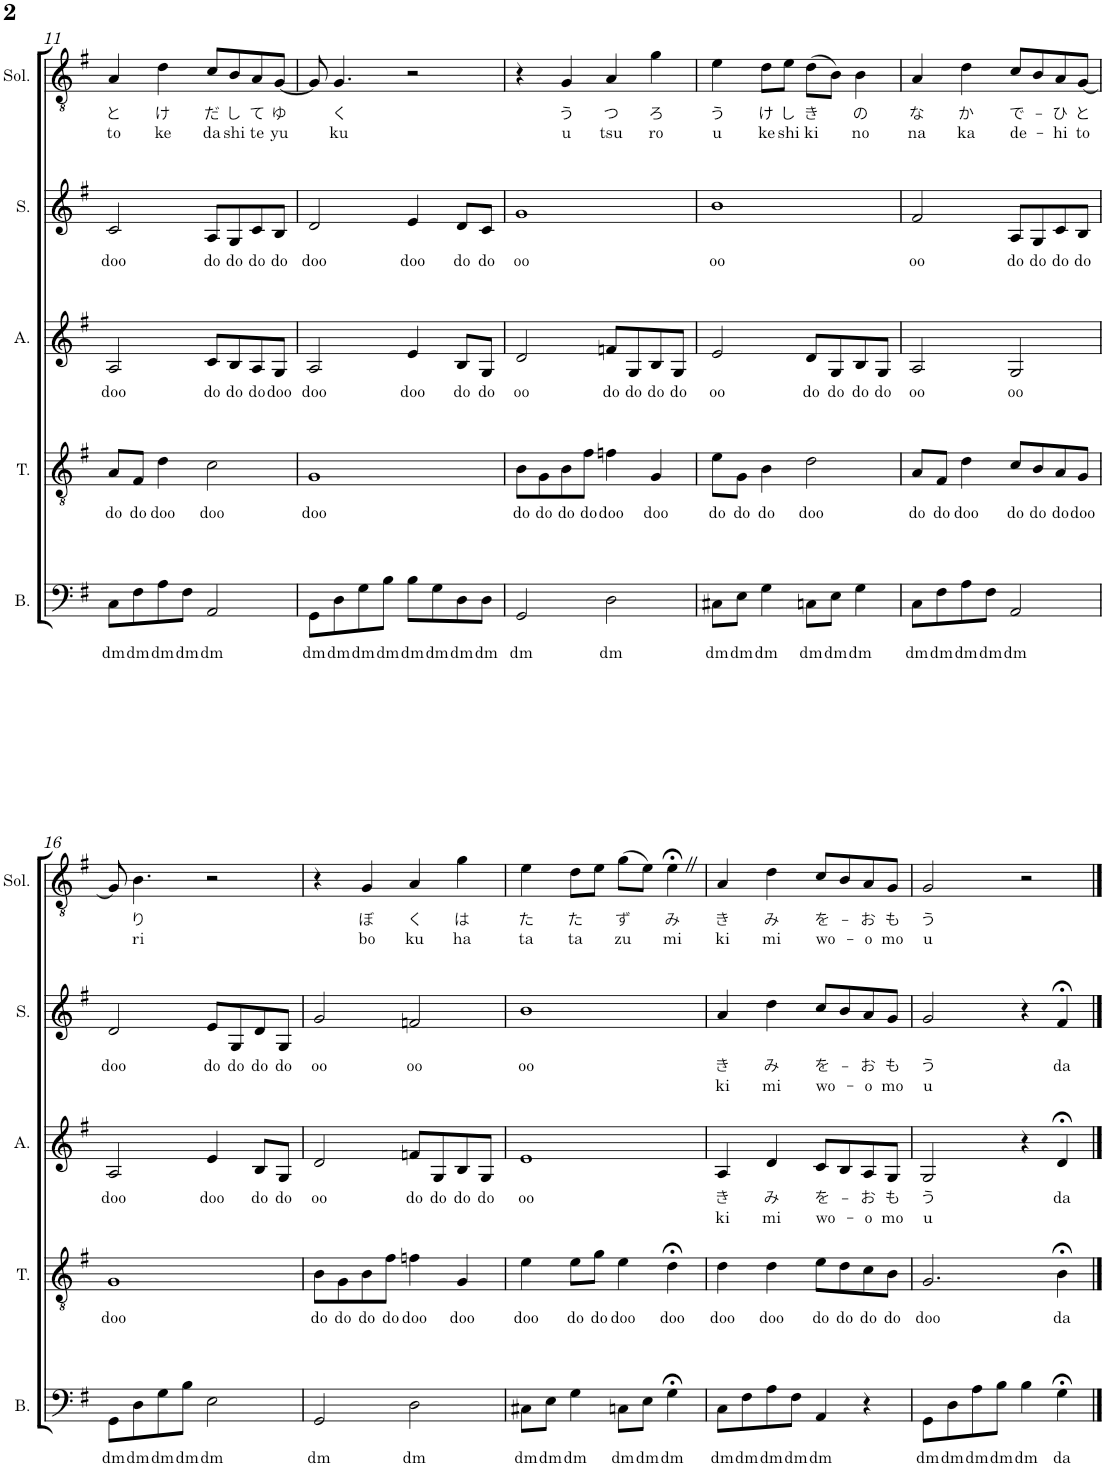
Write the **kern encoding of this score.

**kern	**text	**kern	**text	**kern	**text	**text	**kern	**text	**text	**kern	**text	**text
*part5	*part5	*part4	*part4	*part3	*part3	*part3	*part2	*part2	*part2	*part1	*part1	*part1
*staff5	*staff5	*staff4	*staff4	*staff3	*staff3	*staff3	*staff2	*staff2	*staff2	*staff1	*staff1	*staff1
*I"Bass	*	*I"Tenor	*	*I"Alto	*	*	*I"Soprano	*	*	*I"Solo (Tenor)	*	*
*I'B.	*	*I'T.	*	*I'A.	*	*	*I'S.	*	*	*I'Sol.	*	*
!!LO:PB:g=z
*clefF4	*	*clefGv2	*	*clefG2	*	*	*clefG2	*	*	*clefGv2	*	*
*k[f#]	*	*k[f#]	*	*k[f#]	*	*	*k[f#]	*	*	*k[f#]	*	*
*M4/4	*	*M4/4	*	*M4/4	*	*	*M4/4	*	*	*M4/4	*	*
=11	=11	=11	=11	=11	=11	=11	=11	=11	=11	=11	=11	=11
!	!LO:LY:b	!	!LO:LY:b	!	!LO:LY:b	!	!	!LO:LY:b	!	!	!LO:LY:b	!LO:LY:b
8C\L	dm	8A/L	do	2A/	doo	.	2c/	doo	.	4A/	と	to
!	!LO:LY:b	!	!LO:LY:b	!	!	!	!	!	!	!	!	!
8F#\	dm	8F#/J	do	.	.	.	.	.	.	.	.	.
!	!LO:LY:b	!	!LO:LY:b	!	!	!	!	!	!	!	!LO:LY:b	!LO:LY:b
8A\	dm	4d\	doo	.	.	.	.	.	.	4d\	け	ke
!	!LO:LY:b	!	!	!	!	!	!	!	!	!	!	!
8F#\J	dm	.	.	.	.	.	.	.	.	.	.	.
!	!LO:LY:b	!	!LO:LY:b	!	!LO:LY:b	!	!	!LO:LY:b	!	!	!LO:LY:b	!LO:LY:b
2AA/	dm	2c\	doo	8c/L	do	.	8A/L	do	.	8c/L	だ	da
!	!	!	!	!	!LO:LY:b	!	!	!LO:LY:b	!	!	!LO:LY:b	!LO:LY:b
.	.	.	.	8B/	do	.	8G/	do	.	8B/	し	shi
!	!	!	!	!	!LO:LY:b	!	!	!LO:LY:b	!	!	!LO:LY:b	!LO:LY:b
.	.	.	.	8A/	do	.	8c/	do	.	8A/	て	te
!	!	!	!	!	!LO:LY:b	!	!	!LO:LY:b	!	!	!LO:LY:b	!LO:LY:b
.	.	.	.	8G/J	doo	.	8B/J	do	.	[8G/J	ゆ	yu
=12	=12	=12	=12	=12	=12	=12	=12	=12	=12	=12	=12	=12
!	!LO:LY:b	!	!LO:LY:b	!	!LO:LY:b	!	!	!LO:LY:b	!	!	!	!
8GG\L	dm	1G	doo	2A/	doo	.	2d/	doo	.	8G/]	.	.
!	!LO:LY:b	!	!	!	!	!	!	!	!	!	!LO:LY:b	!LO:LY:b
8D\	dm	.	.	.	.	.	.	.	.	4.G/	く	ku
!	!LO:LY:b	!	!	!	!	!	!	!	!	!	!	!
8G\	dm	.	.	.	.	.	.	.	.	.	.	.
!	!LO:LY:b	!	!	!	!	!	!	!	!	!	!	!
8B\J	dm	.	.	.	.	.	.	.	.	.	.	.
!	!LO:LY:b	!	!	!	!LO:LY:b	!	!	!LO:LY:b	!	!	!	!
8B\L	dm	.	.	4e/	doo	.	4e/	doo	.	2r	.	.
!	!LO:LY:b	!	!	!	!	!	!	!	!	!	!	!
8G\	dm	.	.	.	.	.	.	.	.	.	.	.
!	!LO:LY:b	!	!	!	!LO:LY:b	!	!	!LO:LY:b	!	!	!	!
8D\	dm	.	.	8B/L	do	.	8d/L	do	.	.	.	.
!	!LO:LY:b	!	!	!	!LO:LY:b	!	!	!LO:LY:b	!	!	!	!
8D\J	dm	.	.	8G/J	do	.	8c/J	do	.	.	.	.
=13	=13	=13	=13	=13	=13	=13	=13	=13	=13	=13	=13	=13
!	!LO:LY:b	!	!LO:LY:b	!	!LO:LY:b	!	!	!LO:LY:b	!	!	!	!
2GG/	dm	8B\L	do	2d/	oo	.	1g	oo	.	4r	.	.
!	!	!	!LO:LY:b	!	!	!	!	!	!	!	!	!
.	.	8G\	do	.	.	.	.	.	.	.	.	.
!	!	!	!LO:LY:b	!	!	!	!	!	!	!	!LO:LY:b	!LO:LY:b
.	.	8B\	do	.	.	.	.	.	.	4G/	う	u
!	!	!	!LO:LY:b	!	!	!	!	!	!	!	!	!
.	.	8f#\J	do	.	.	.	.	.	.	.	.	.
!	!LO:LY:b	!	!LO:LY:b	!	!LO:LY:b	!	!	!	!	!	!LO:LY:b	!LO:LY:b
2D\	dm	4fn\	doo	8fn/L	do	.	.	.	.	4A/	つ	tsu
!	!	!	!	!	!LO:LY:b	!	!	!	!	!	!	!
.	.	.	.	8G/	do	.	.	.	.	.	.	.
!	!	!	!LO:LY:b	!	!LO:LY:b	!	!	!	!	!	!LO:LY:b	!LO:LY:b
.	.	4G/	doo	8B/	do	.	.	.	.	4g\	ろ	ro
!	!	!	!	!	!LO:LY:b	!	!	!	!	!	!	!
.	.	.	.	8G/J	do	.	.	.	.	.	.	.
=14	=14	=14	=14	=14	=14	=14	=14	=14	=14	=14	=14	=14
!	!LO:LY:b	!	!LO:LY:b	!	!LO:LY:b	!	!	!LO:LY:b	!	!	!LO:LY:b	!LO:LY:b
8C#X\L	dm	8e\L	do	2e/	oo	.	1b	oo	.	4e\	う	u
!	!LO:LY:b	!	!LO:LY:b	!	!	!	!	!	!	!	!	!
8E\J	dm	8G\J	do	.	.	.	.	.	.	.	.	.
!	!LO:LY:b	!	!LO:LY:b	!	!	!	!	!	!	!	!LO:LY:b	!LO:LY:b
4G\	dm	4B\	do	.	.	.	.	.	.	8d\L	け	ke
!	!	!	!	!	!	!	!	!	!	!	!LO:LY:b	!LO:LY:b
.	.	.	.	.	.	.	.	.	.	8e\J	し	shi
!	!LO:LY:b	!	!LO:LY:b	!	!LO:LY:b	!	!	!	!	!	!LO:LY:b	!LO:LY:b
8Cn\L	dm	2d\	doo	8d/L	do	.	.	.	.	(8d\L	き	ki
!	!LO:LY:b	!	!	!	!LO:LY:b	!	!	!	!	!	!	!
8E\J	dm	.	.	8G/	do	.	.	.	.	8B\J)	.	.
!	!LO:LY:b	!	!	!	!LO:LY:b	!	!	!	!	!	!LO:LY:b	!LO:LY:b
4G\	dm	.	.	8B/	do	.	.	.	.	4B\	の	no
!	!	!	!	!	!LO:LY:b	!	!	!	!	!	!	!
.	.	.	.	8G/J	do	.	.	.	.	.	.	.
=15	=15	=15	=15	=15	=15	=15	=15	=15	=15	=15	=15	=15
!	!LO:LY:b	!	!LO:LY:b	!	!LO:LY:b	!	!	!LO:LY:b	!	!	!LO:LY:b	!LO:LY:b
8C\L	dm	8A/L	do	2A/	oo	.	2f#/	oo	.	4A/	な	na
!	!LO:LY:b	!	!LO:LY:b	!	!	!	!	!	!	!	!	!
8F#\	dm	8F#/J	do	.	.	.	.	.	.	.	.	.
!	!LO:LY:b	!	!LO:LY:b	!	!	!	!	!	!	!	!LO:LY:b	!LO:LY:b
8A\	dm	4d\	doo	.	.	.	.	.	.	4d\	か	ka
!	!LO:LY:b	!	!	!	!	!	!	!	!	!	!	!
8F#\J	dm	.	.	.	.	.	.	.	.	.	.	.
!	!LO:LY:b	!	!LO:LY:b	!	!LO:LY:b	!	!	!LO:LY:b	!	!	!LO:LY:b	!LO:LY:b
2AA/	dm	8c/L	do	2G/	oo	.	8A/L	do	.	8c/L	で-	de-
!	!	!	!LO:LY:b	!	!	!	!	!LO:LY:b	!	!	!	!
.	.	8B/	do	.	.	.	8G/	do	.	8B/	.	.
!	!	!	!LO:LY:b	!	!	!	!	!LO:LY:b	!	!	!LO:LY:b	!LO:LY:b
.	.	8A/	do	.	.	.	8c/	do	.	8A/	-ひ	-hi
!	!	!	!LO:LY:b	!	!	!	!	!LO:LY:b	!	!	!LO:LY:b	!LO:LY:b
.	.	8G/J	doo	.	.	.	8B/J	do	.	[8G/J	と	to
!!LO:LB:g=z
=16	=16	=16	=16	=16	=16	=16	=16	=16	=16	=16	=16	=16
!	!LO:LY:b	!	!LO:LY:b	!	!LO:LY:b	!	!	!LO:LY:b	!	!	!	!
8GG\L	dm	1G	doo	2A/	doo	.	2d/	doo	.	8G/]	.	.
!	!LO:LY:b	!	!	!	!	!	!	!	!	!	!LO:LY:b	!LO:LY:b
8D\	dm	.	.	.	.	.	.	.	.	4.B\	り	ri
!	!LO:LY:b	!	!	!	!	!	!	!	!	!	!	!
8G\	dm	.	.	.	.	.	.	.	.	.	.	.
!	!LO:LY:b	!	!	!	!	!	!	!	!	!	!	!
8B\J	dm	.	.	.	.	.	.	.	.	.	.	.
!	!LO:LY:b	!	!	!	!LO:LY:b	!	!	!LO:LY:b	!	!	!	!
2E\	dm	.	.	4e/	doo	.	8e/L	do	.	2r	.	.
!	!	!	!	!	!	!	!	!LO:LY:b	!	!	!	!
.	.	.	.	.	.	.	8G/	do	.	.	.	.
!	!	!	!	!	!LO:LY:b	!	!	!LO:LY:b	!	!	!	!
.	.	.	.	8B/L	do	.	8d/	do	.	.	.	.
!	!	!	!	!	!LO:LY:b	!	!	!LO:LY:b	!	!	!	!
.	.	.	.	8G/J	do	.	8G/J	do	.	.	.	.
=17	=17	=17	=17	=17	=17	=17	=17	=17	=17	=17	=17	=17
!	!LO:LY:b	!	!LO:LY:b	!	!LO:LY:b	!	!	!LO:LY:b	!	!	!	!
2GG/	dm	8B\L	do	2d/	oo	.	2g/	oo	.	4r	.	.
!	!	!	!LO:LY:b	!	!	!	!	!	!	!	!	!
.	.	8G\	do	.	.	.	.	.	.	.	.	.
!	!	!	!LO:LY:b	!	!	!	!	!	!	!	!LO:LY:b	!LO:LY:b
.	.	8B\	do	.	.	.	.	.	.	4G/	ぼ	bo
!	!	!	!LO:LY:b	!	!	!	!	!	!	!	!	!
.	.	8f#\J	do	.	.	.	.	.	.	.	.	.
!	!LO:LY:b	!	!LO:LY:b	!	!LO:LY:b	!	!	!LO:LY:b	!	!	!LO:LY:b	!LO:LY:b
2D\	dm	4fn\	doo	8fn/L	do	.	2fn/	oo	.	4A/	く	ku
!	!	!	!	!	!LO:LY:b	!	!	!	!	!	!	!
.	.	.	.	8G/	do	.	.	.	.	.	.	.
!	!	!	!LO:LY:b	!	!LO:LY:b	!	!	!	!	!	!LO:LY:b	!LO:LY:b
.	.	4G/	doo	8B/	do	.	.	.	.	4g\	は	ha
!	!	!	!	!	!LO:LY:b	!	!	!	!	!	!	!
.	.	.	.	8G/J	do	.	.	.	.	.	.	.
=18	=18	=18	=18	=18	=18	=18	=18	=18	=18	=18	=18	=18
!	!LO:LY:b	!	!LO:LY:b	!	!LO:LY:b	!	!	!LO:LY:b	!	!	!LO:LY:b	!LO:LY:b
8C#X\L	dm	4e\	doo	1e	oo	.	1b	oo	.	4e\	た	ta
!	!LO:LY:b	!	!	!	!	!	!	!	!	!	!	!
8E\J	dm	.	.	.	.	.	.	.	.	.	.	.
!	!LO:LY:b	!	!LO:LY:b	!	!	!	!	!	!	!	!LO:LY:b	!LO:LY:b
4G\	dm	8e\L	do	.	.	.	.	.	.	8d\L	た	ta
!	!	!	!LO:LY:b	!	!	!	!	!	!	!	!	!
.	.	8g\J	do	.	.	.	.	.	.	8e\J	.	.
!	!LO:LY:b	!	!LO:LY:b	!	!	!	!	!	!	!	!LO:LY:b	!LO:LY:b
8Cn\L	dm	4e\	doo	.	.	.	.	.	.	(8g\L	ず	zu
!	!LO:LY:b	!	!	!	!	!	!	!	!	!	!	!
8E\J	dm	.	.	.	.	.	.	.	.	8e\J)	.	.
!	!LO:LY:b	!	!LO:LY:b	!	!	!	!	!	!	!	!LO:LY:b	!LO:LY:b
4G;<\	dm	4d;<\	doo	.	.	.	.	.	.	4e;<Z\	み	mi
=19	=19	=19	=19	=19	=19	=19	=19	=19	=19	=19	=19	=19
!	!LO:LY:b	!	!LO:LY:b	!	!LO:LY:b	!LO:LY:b	!	!LO:LY:b	!LO:LY:b	!	!LO:LY:b	!LO:LY:b
8C\L	dm	4d\	doo	4A/	き	ki	4a/	き	ki	4A/	き	ki
!	!LO:LY:b	!	!	!	!	!	!	!	!	!	!	!
8F#\	dm	.	.	.	.	.	.	.	.	.	.	.
!	!LO:LY:b	!	!LO:LY:b	!	!LO:LY:b	!LO:LY:b	!	!LO:LY:b	!LO:LY:b	!	!LO:LY:b	!LO:LY:b
8A\	dm	4d\	doo	4d/	み	mi	4dd\	み	mi	4d\	み	mi
!	!LO:LY:b	!	!	!	!	!	!	!	!	!	!	!
8F#\J	dm	.	.	.	.	.	.	.	.	.	.	.
!	!LO:LY:b	!	!LO:LY:b	!	!LO:LY:b	!LO:LY:b	!	!LO:LY:b	!LO:LY:b	!	!LO:LY:b	!LO:LY:b
4AA/	dm	8e\L	do	8c/L	を-	wo-	8cc/L	を-	wo-	8c/L	を-	wo-
!	!	!	!LO:LY:b	!	!	!	!	!	!	!	!	!
.	.	8d\	do	8B/	.	.	8b/	.	.	8B/	.	.
!	!	!	!LO:LY:b	!	!LO:LY:b	!LO:LY:b	!	!LO:LY:b	!LO:LY:b	!	!LO:LY:b	!LO:LY:b
4r	.	8c\	do	8A/	-お	-o	8a/	-お	-o	8A/	-お	-o
!	!	!	!LO:LY:b	!	!LO:LY:b	!LO:LY:b	!	!LO:LY:b	!LO:LY:b	!	!LO:LY:b	!LO:LY:b
.	.	8B\J	do	8G/J	も	mo	8g/J	も	mo	8G/J	も	mo
=20	=20	=20	=20	=20	=20	=20	=20	=20	=20	=20	=20	=20
!	!LO:LY:b	!	!LO:LY:b	!	!LO:LY:b	!LO:LY:b	!	!LO:LY:b	!LO:LY:b	!	!LO:LY:b	!LO:LY:b
8GG\L	dm	2.G/	doo	2G/	う	u	2g/	う	u	2G/	う	u
!	!LO:LY:b	!	!	!	!	!	!	!	!	!	!	!
8D\	dm	.	.	.	.	.	.	.	.	.	.	.
!	!LO:LY:b	!	!	!	!	!	!	!	!	!	!	!
8A\	dm	.	.	.	.	.	.	.	.	.	.	.
!	!LO:LY:b	!	!	!	!	!	!	!	!	!	!	!
8B\J	dm	.	.	.	.	.	.	.	.	.	.	.
!	!LO:LY:b	!	!	!	!	!	!	!	!	!	!	!
4B\	dm	.	.	4r	.	.	4r	.	.	2r	.	.
!	!LO:LY:b	!	!LO:LY:b	!	!LO:LY:b	!	!	!LO:LY:b	!	!	!	!
4G;<\	da	4B;<\	da	4d;</	da	.	4f#;</	da	.	.	.	.
==	==	==	==	==	==	==	==	==	==	==	==	==
*-	*-	*-	*-	*-	*-	*-	*-	*-	*-	*-	*-	*-
